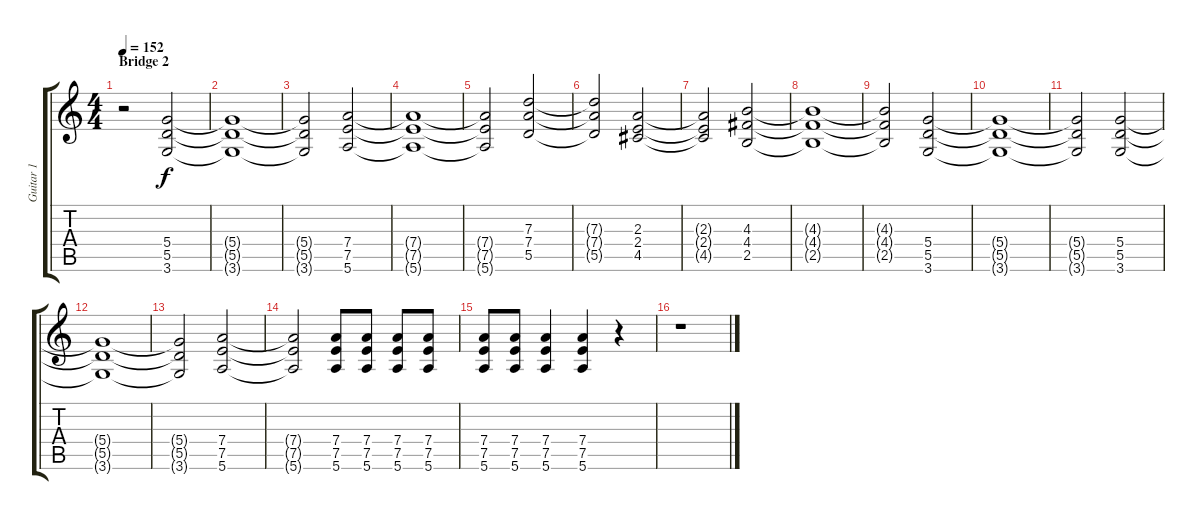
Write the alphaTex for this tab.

\track ("Guitar 1" "Guitar 1") {instrument overdrivenguitar}
\staff {score tabs}
\tuning (E4 B3 G3 D3 A2 E2) {hide}
\ts (4 4)
\section ("" "Bridge 2")
\tempo 152
\clef g2
\ks c
r.2{dy f} (5.4 5.5 3.6).2 |
(5.4{t} 5.5{t} 3.6{t}).1 |
(5.4{t} 5.5{t} 3.6{t}).2 (7.4 7.5 5.6).2 |
(7.4{t} 7.5{t} 5.6{t}).1 |
(7.4{t} 7.5{t} 5.6{t}).2 (7.3 7.4 5.5).2 |
(7.3{t} 7.4{t} 5.5{t}).2 (2.3 2.4 4.5).2 |
(2.3{t} 2.4{t} 4.5{t}).2 (4.3 4.4 2.5).2 |
(4.3{t} 4.4{t} 2.5{t}).1 |
(4.3{t} 4.4{t} 2.5{t}).2 (5.4 5.5 3.6).2 |
(5.4{t} 5.5{t} 3.6{t}).1 |
(5.4{t} 5.5{t} 3.6{t}).2 (5.4 5.5 3.6).2 |
(5.4{t} 5.5{t} 3.6{t}).1 |
(5.4{t} 5.5{t} 3.6{t}).2 (7.4 7.5 5.6).2 |
(7.4{t} 7.5{t} 5.6{t}).2 (7.4 7.5 5.6).8 (7.4 7.5 5.6).8 (7.4 7.5 5.6).8 (7.4 7.5 5.6).8 |
(7.4 7.5 5.6).8 (7.4 7.5 5.6).8 (7.4 7.5 5.6).4 (7.4 7.5 5.6).4 r.4 |
r.1
